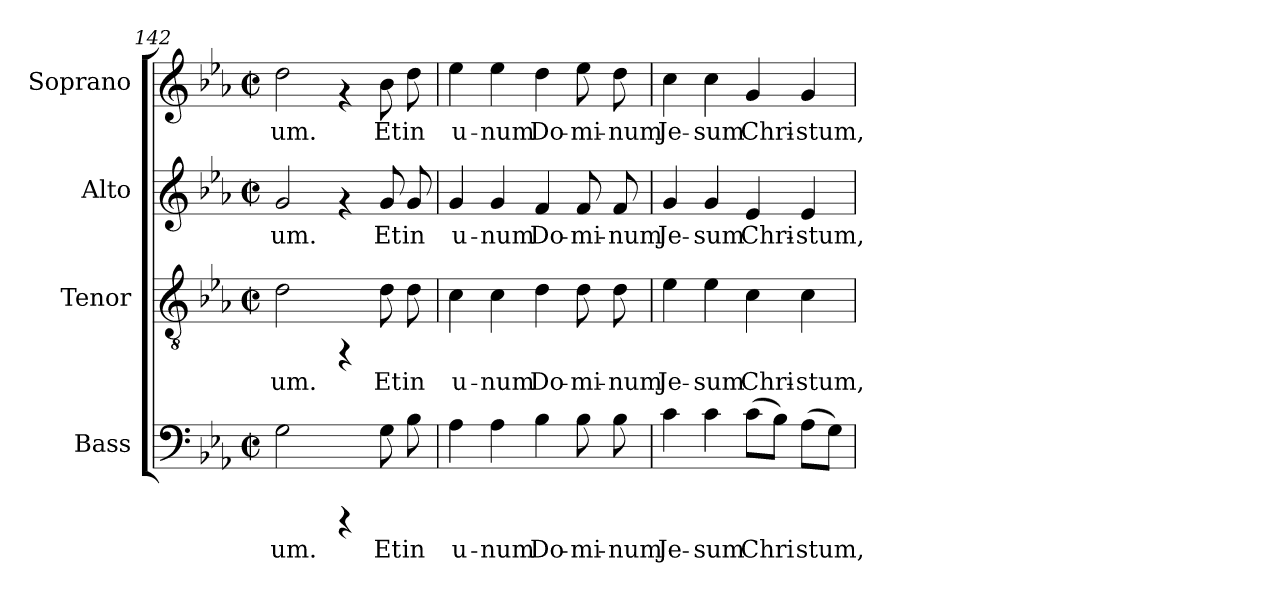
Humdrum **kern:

**kern	**text	**kern	**text	**kern	**text	**kern	**text
*part4	*part4	*part3	*part3	*part2	*part2	*part1	*part1
*staff4	*staff4	*staff3	*staff3	*staff2	*staff2	*staff1	*staff1
*I"Bass	*	*I"Tenor	*	*I"Alto	*	*I"Soprano	*
*I'B.	*	*I'T.	*	*I'A.	*	*I'S.	*
*clefF4	*	*clefGv2	*	*clefG2	*	*clefG2	*
*k[b-e-a-]	*	*k[b-e-a-]	*	*k[b-e-a-]	*	*k[b-e-a-]	*
*E-:	*	*E-:	*	*E-:	*	*E-:	*
*M2/2	*	*M2/2	*	*M2/2	*	*M2/2	*
*met(c|)	*	*met(c|)	*	*met(c|)	*	*met(c|)	*
=142	=142	=142	=142	=142	=142	=142	=142
!	!LO:LY:b:cj	!	!LO:LY:b:cj	!	!LO:LY:b:cj	!	!LO:LY:b:cj
2G\	-um.	2d\	-um.	2g/	-um.	2dd\	-um.
4rCCC	.	4rFF	.	4rf	.	4rf	.
!	!LO:LY:b:cj	!	!LO:LY:b:cj	!	!LO:LY:b:cj	!	!LO:LY:b:cj
8G\	Et	8d\	Et	8g/	Et	8b-\	Et
!	!LO:LY:b:cj	!	!LO:LY:b:cj	!	!LO:LY:b:cj	!	!LO:LY:b:cj
8B-\	in	8d\	in	8g/	in	8dd\	in
=143	=143	=143	=143	=143	=143	=143	=143
!	!LO:LY:b:cj	!	!LO:LY:b:cj	!	!LO:LY:b:cj	!	!LO:LY:b:cj
4A-\	u-	4c\	u-	4g/	u-	4ee-\	u-
!	!LO:LY:b:cj	!	!LO:LY:b:cj	!	!LO:LY:b:cj	!	!LO:LY:b:cj
4A-\	-num	4c\	-num	4g/	-num	4ee-\	-num
!	!LO:LY:b:cj	!	!LO:LY:b:cj	!	!LO:LY:b:cj	!	!LO:LY:b:cj
4B-\	Do-	4d\	Do-	4f/	Do-	4dd\	Do-
!	!LO:LY:b:cj	!	!LO:LY:b:cj	!	!LO:LY:b:cj	!	!LO:LY:b:cj
8B-\	-mi-	8d\	-mi-	8f/	-mi-	8ee-\	-mi-
!	!LO:LY:b:cj	!	!LO:LY:b:cj	!	!LO:LY:b:cj	!	!LO:LY:b:cj
8B-\	-num	8d\	-num	8f/	-num	8dd\	-num
=144	=144	=144	=144	=144	=144	=144	=144
!	!LO:LY:b:cj	!	!LO:LY:b:cj	!	!LO:LY:b:cj	!	!LO:LY:b:cj
4c\	Je-	4e-\	Je-	4g/	Je-	4cc\	Je-
!	!LO:LY:b:cj	!	!LO:LY:b:cj	!	!LO:LY:b:cj	!	!LO:LY:b:cj
4c\	-sum	4e-\	-sum	4g/	-sum	4cc\	-sum
!	!LO:LY:b:cj	!	!LO:LY:b:cj	!	!LO:LY:b:cj	!	!LO:LY:b:cj
(>8c\L	Chri	4c\	Chri-	4e-/	Chri-	4g/	Chri-
!	!LO:LY:b:cj	!	!	!	!	!	!
8B-\J)	.	.	.	.	.	.	.
!	!LO:LY:b:cj	!	!LO:LY:b:cj	!	!LO:LY:b:cj	!	!LO:LY:b:cj
(>8A-\L	stum,	4c\	-stum,	4e-/	-stum,	4g/	-stum,
!	!LO:LY:b:cj	!	!	!	!	!	!
8G\J)	.	.	.	.	.	.	.
=	=	=	=	=	=	=	=
*-	*-	*-	*-	*-	*-	*-	*-
